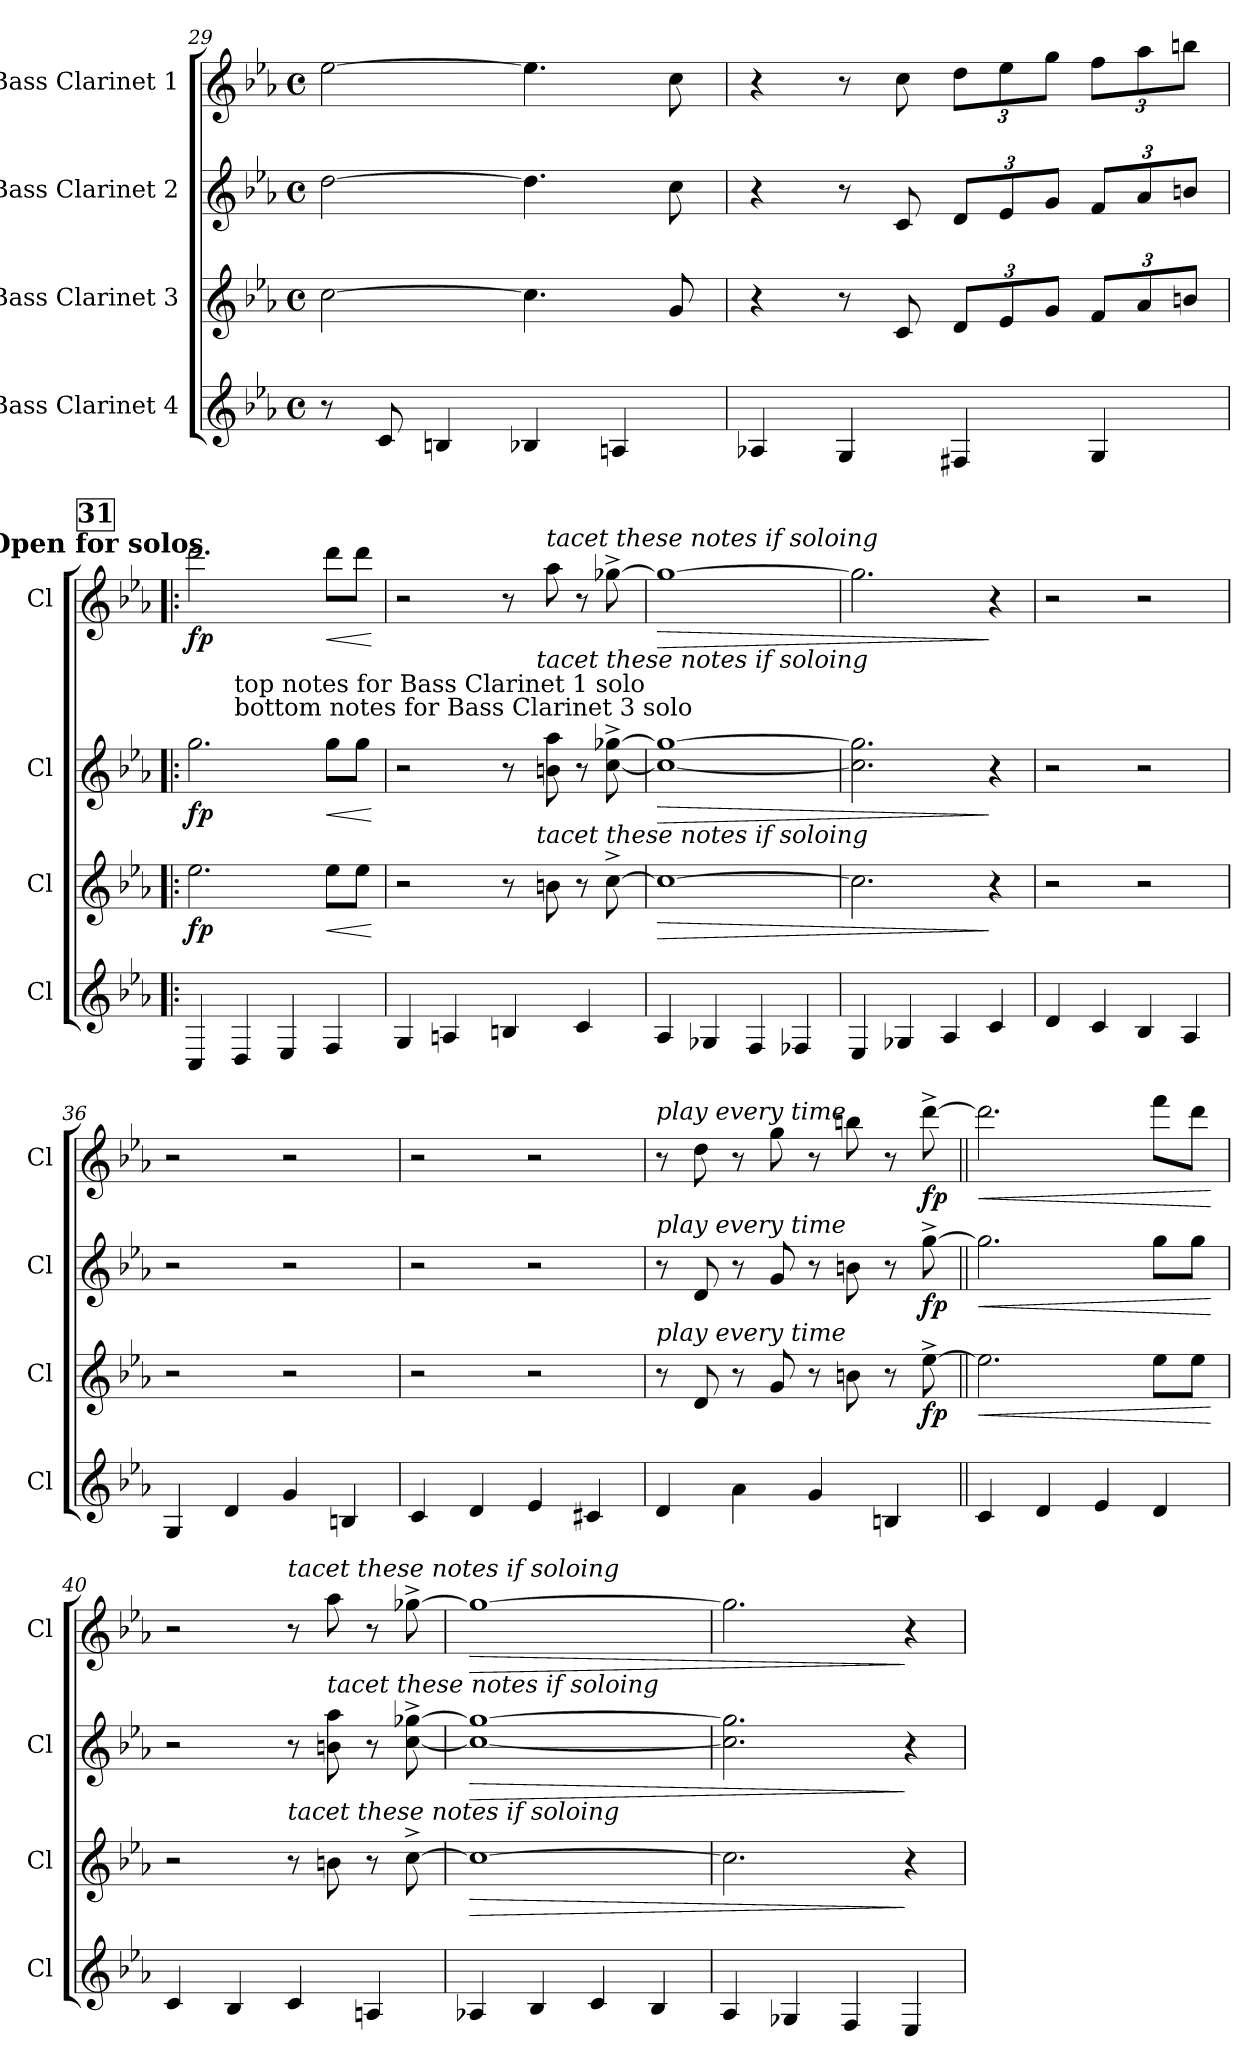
**kern	**kern	**dynam	**kern	**dynam	**kern	**dynam
*part4	*part3	*part3	*part2	*part2	*part1	*part1
*staff4	*staff3	*staff3	*staff2	*staff2	*staff1	*staff1
*I"Bass Clarinet 4	*I"Bass Clarinet 3	*	*I"Bass Clarinet 2	*	*I"Bass Clarinet 1	*
*I'Cl	*I'Cl	*	*I'Cl	*	*I'Cl	*
*clefG2	*clefG2	*	*clefG2	*	*clefG2	*
*ITrd8c14	*ITrd8c14	*	*ITrd8c14	*	*ITrd8c14	*
*k[b-e-a-]	*k[b-e-a-]	*	*k[b-e-a-]	*	*k[b-e-a-]	*
*E-:	*E-:	*	*E-:	*	*E-:	*
*M4/4	*M4/4	*	*M4/4	*	*M4/4	*
*met(c)	*met(c)	*	*met(c)	*	*met(c)	*
=29	=29	=29	=29	=29	=29	=29
8r	[2c\	.	[2d\	.	[2e-\	.
8C/	.	.	.	.	.	.
4BBn/	.	.	.	.	.	.
4BB-X/	4.c\]	.	4.d\]	.	4.e-\]	.
4AAn/	.	.	.	.	.	.
.	8G/	.	8c\	.	8c\	.
=30	=30	=30	=30	=30	=30	=30
4AA-X/	4r	.	4r	.	4r	.
4GG/	8r	.	8r	.	8r	.
.	8C/	.	8C/	.	8c\	.
4FF#X/	12D/L	.	12D/L	.	12d\L	.
.	12E-/	.	12E-/	.	12e-\	.
.	12G/J	.	12G/J	.	12g\J	.
4GG/	12F/L	.	12F/L	.	12f\L	.
.	12A-/	.	12A-/	.	12a-\	.
.	12Bn/J	.	12Bn/J	.	12bn\J	.
!!LO:PB:g=z
!!LO:REH:place=s1:a:enc=none:t=Open for solos
!!LO:REH:place=s1:a:t=31
=31!|:	=31!|:	=31!|:	=31!|:	=31!|:	=31!|:	=31!|:
!	!	!LO:DY:b	!	!LO:DY:b	!	!LO:DY:b
*	*	*	*^	*	*	*
4CC/	2.e-\	fp	2.g\	4ryy	fp	2.dd\	fp
!	!	!	!	!LO:TX:a:t=top notes for Bass Clarinet 1 solo\nbottom notes for Bass Clarinet 3 solo	!	!	!
4DD/	.	.	.	2.ryy	.	.	.
4EE-/	.	.	.	.	.	.	.
!	!	!LO:HP:b	!	!	!LO:HP:b	!	!LO:HP:b
4FF/	8e-\L	<	8g\L	.	<	8dd\L	<
.	8e-\J	.	8g\J	.	.	8dd\J	.
.	.	[	.	.	[	.	[
=32	=32	=32	=32	=32	=32	=32	=32
*	*^	*	*	*	*	*	*
4GG/	2r	3ryy	.	2r	3ryy	.	2r	.
4AAn/	.	.	.	.	.	.	.	.
.	.	6ryy	.	.	6ryy	.	.	.
4BBn/	8r	12ryy	.	8r	12ryy	.	8r	.
.	.	48ryy	.	.	48ryy	.	.	.
!	!	!	!	!	!LO:TX:a:i:t=tacet these notes if soloing	!	!	!
!	!	!LO:TX:a:i:t=tacet these notes if soloing	!	!	!	!	!	!
.	.	3ryy	.	.	3ryy	.	.	.
!	!	!	!	!	!	!	!LO:TX:a:i:t=tacet these notes if soloing	!
.	8Bn\	.	.	8Bn\ 8a-\	.	.	8a-\	.
4C/	8r	.	.	8r	.	.	8r	.
.	[8c^>\	.	.	[8c\^> [8g-X\^>	.	.	[8g-X^>\	.
.	.	24.ryy	.	.	24.ryy	.	.	.
=33	=33	=33	=33	=33	=33	=33	=33	=33
!	!	!	!LO:HP:b	!	!	!LO:HP:b	!	!LO:HP:b
*	*v	*v	*	*	*	*	*	*
*	*	*	*v	*v	*	*	*
4AA-/	1c_	>	1c_ 1g-_	>	1g-_	>
4GG-X/	.	.	.	.	.	.
4FF/	.	.	.	.	.	.
4FF-X/	.	.	.	.	.	.
=34	=34	=34	=34	=34	=34	=34
4EE-/	2.c\]	.	2.c\] 2.g-\]	.	2.g-\]	.
4GG-X/	.	.	.	.	.	.
4AA-/	.	.	.	.	.	.
4C/	4r	]	4r	]	4r	]
=35	=35	=35	=35	=35	=35	=35
4D/	2r	.	2r	.	2r	.
4C/	.	.	.	.	.	.
4BB-/	2r	.	2r	.	2r	.
4AA-/	.	.	.	.	.	.
=36	=36	=36	=36	=36	=36	=36
4GG/	2r	.	2r	.	2r	.
4D/	.	.	.	.	.	.
4G/	2r	.	2r	.	2r	.
4BBn/	.	.	.	.	.	.
=37	=37	=37	=37	=37	=37	=37
4C/	2r	.	2r	.	2r	.
4D/	.	.	.	.	.	.
4E-/	2r	.	2r	.	2r	.
4C#X/	.	.	.	.	.	.
=38	=38	=38	=38	=38	=38	=38
!	!	!	!	!	!LO:TX:a:i:t=play every time	!
!	!	!	!LO:TX:a:i:t=play every time	!	!	!
!	!LO:TX:a:i:t=play every time	!	!	!	!	!
4D/	8r	.	8r	.	8r	.
.	8D/	.	8D/	.	8d\	.
4A-\	8r	.	8r	.	8r	.
.	8G/	.	8G/	.	8g\	.
4G/	8r	.	8r	.	8r	.
.	8Bn\	.	8Bn\	.	8bn\	.
4BBn/	8r	.	8r	.	8r	.
!	!	!LO:DY:b	!	!LO:DY:b	!	!LO:DY:b
.	[8e-^>\	fp	[8g^>\	fp	[8dd^>\	fp
!!LO:LB:g=z
=39||	=39||	=39||	=39||	=39||	=39||	=39||
!	!	!LO:HP:b	!	!LO:HP:b	!	!LO:HP:b
4C/	2.e-\]	<	2.g\]	<	2.dd\]	<
4D/	.	.	.	.	.	.
4E-/	.	.	.	.	.	.
4D/	8e-\L	.	8g\L	.	8ff\L	.
.	8e-\J	.	8g\J	.	8dd\J	.
.	.	[	.	[	.	[
=40	=40	=40	=40	=40	=40	=40
4C/	2r	.	2r	.	2r	.
4BB-/	.	.	.	.	.	.
!	!	!	!	!	!LO:TX:a:i:t=tacet these notes if soloing	!
!	!LO:TX:a:i:t=tacet these notes if soloing	!	!	!	!	!
4C/	8r	.	8r	.	8r	.
!	!	!	!LO:TX:a:i:t=tacet these notes if soloing	!	!	!
.	8Bn\	.	8Bn\ 8a-\	.	8a-\	.
4AAn/	8r	.	8r	.	8r	.
.	[8c^>\	.	[8c\^> [8g-X\^>	.	[8g-X^>\	.
=41	=41	=41	=41	=41	=41	=41
!	!	!LO:HP:b	!	!LO:HP:b	!	!LO:HP:b
4AA-X/	1c_	>	1c_ 1g-_	>	1g-_	>
4BB-/	.	.	.	.	.	.
4C/	.	.	.	.	.	.
4BB-/	.	.	.	.	.	.
=42	=42	=42	=42	=42	=42	=42
4AA-/	2.c\]	.	2.c\] 2.g-\]	.	2.g-\]	.
4GG-X/	.	.	.	.	.	.
4FF/	.	.	.	.	.	.
4EE-/	4r	]	4r	]	4r	]
=	=	=	=	=	=	=
*-	*-	*-	*-	*-	*-	*-
